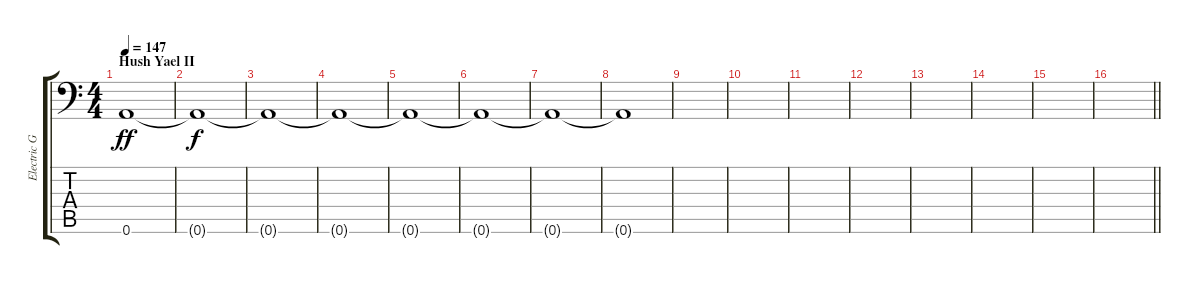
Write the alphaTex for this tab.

\track ("Electric Guitar 2" "Electric G") {instrument overdrivenguitar}
\staff {score tabs}
\tuning (A3 Gb3 D3 A2 E2 A1) {hide}
\ts (4 4)
\section ("" "Hush Yael II")
\tempo 147
\clef f4
\ks aminor
0.6.1{dy ff volume 8} |
0.6{t}.1{dy f} |
0.6{t}.1 |
0.6{t}.1 |
0.6{t}.1{volume 0} |
0.6{t}.1 |
0.6{t}.1 |
0.6{t}.1 |
|
|
|
|
|
|
|
\barLineRight lightlight
